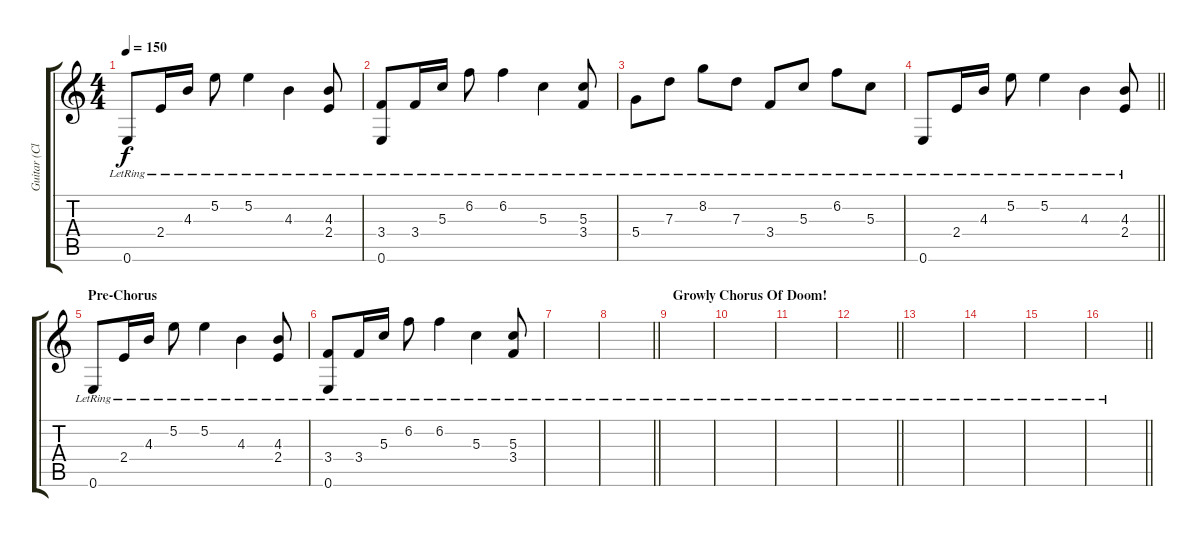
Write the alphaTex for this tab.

\track ("Guitar (Clean)" "Guitar (Cl") {instrument electricguitarclean}
\staff {score tabs}
\tuning (E4 B3 G3 D3 A2 E2) {hide}
\ts (4 4)
\tempo 150
\clef g2
\ks c
0.6{lr}.8{dy f} 2.4{lr}.16 4.3{lr}.16 5.2{lr}.8 5.2{lr}.4 4.3{lr}.4 (4.3 2.4{lr}).8 |
(3.4 0.6{lr}).8 3.4{lr}.16 5.3{lr}.16 6.2{lr}.8 6.2{lr}.4 5.3{lr}.4 (5.3 3.4{lr}).8 |
5.4{lr}.8 7.3{lr}.8 8.2{lr}.8 7.3{lr}.8 3.4{lr}.8 5.3{lr}.8 6.2{lr}.8 5.3{lr}.8 |
\barLineRight lightlight
0.6{lr}.8 2.4{lr}.16 4.3{lr}.16 5.2{lr}.8 5.2{lr}.4 4.3{lr}.4 (4.3 2.4{lr}).8 |
\section ("" "Pre-Chorus")
0.6{lr}.8 2.4{lr}.16 4.3{lr}.16 5.2{lr}.8 5.2{lr}.4 4.3{lr}.4 (4.3 2.4{lr}).8 |
(3.4 0.6{lr}).8 3.4{lr}.16 5.3{lr}.16 6.2{lr}.8 6.2{lr}.4 5.3{lr}.4 (5.3 3.4{lr}).8 |
|
\barLineRight lightlight
|
\section ("" "Growly Chorus Of Doom!")
|
|
|
\barLineRight lightlight
|
|
|
|
\barLineRight lightlight
